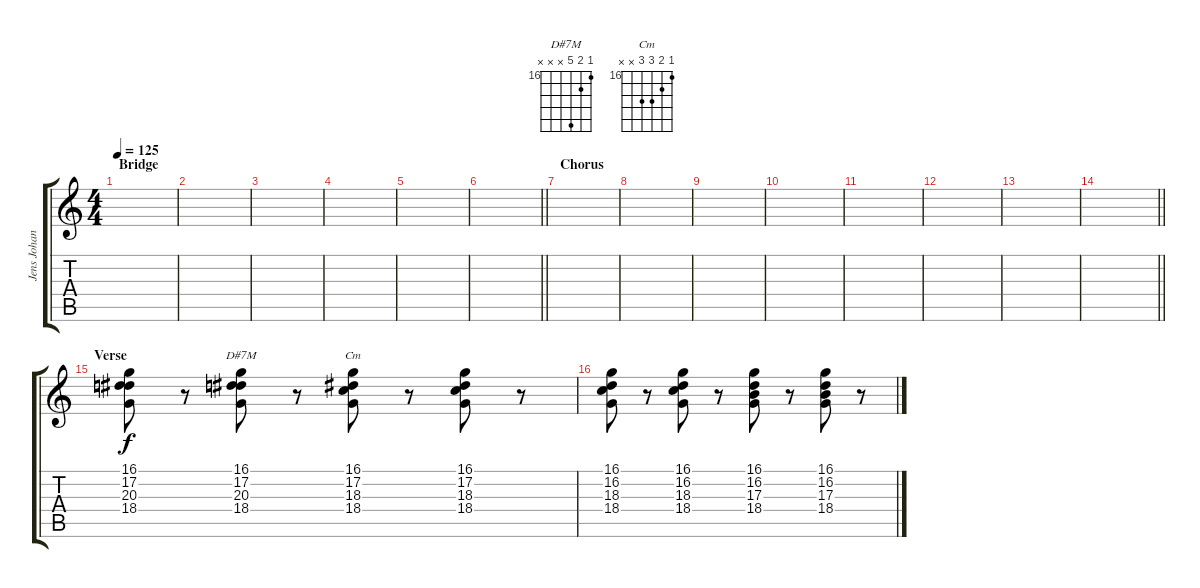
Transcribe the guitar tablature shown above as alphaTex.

\track ("Jens Johansson" "Jens Johan") {instrument fx4atmosphere}
\staff {score tabs}
\tuning (Eb4 Bb3 Gb3 Db3 Ab2 Eb2) {hide}
\chord ("D#7M" 16 17 20 x x x) {firstfret 16}
\chord ("Cm" 16 17 18 18 x x) {firstfret 16}
\ts (4 4)
\section ("" "Bridge")
\tempo 125
\clef g2
\ks c
|
|
|
|
|
\barLineRight lightlight
|
\section ("" "Chorus")
|
|
|
|
|
|
|
\barLineRight lightlight
|
\section ("" "Verse")
(16.1 17.2 20.3 18.4).8 r.8 (16.1 17.2 20.3 18.4).8{ch "D#7M"} r.8 (16.1 17.2 18.3 18.4).8{ch "Cm"} r.8 (16.1 17.2 18.3 18.4).8 r.8 |
(16.1 16.2 18.3 18.4).8 r.8 (16.1 16.2 18.3 18.4).8 r.8 (16.1 16.2 17.3 18.4).8 r.8 (16.1 16.2 17.3 18.4).8 r.8
